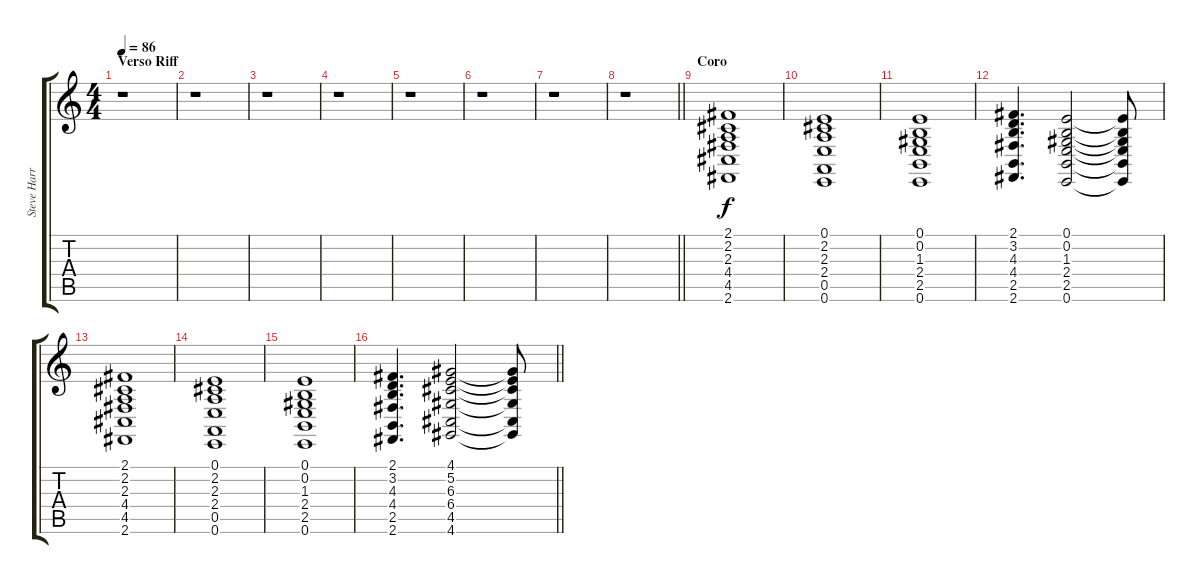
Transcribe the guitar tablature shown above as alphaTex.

\track ("Steve Harris (Teclado)" "Steve Harr") {instrument stringensemble1}
\staff {score tabs}
\tuning (E4 B3 G3 D3 A2 E2) {hide}
\ts (4 4)
\section ("" "Verso Riff")
\tempo 86
\clef g2
\ks c
r.1{dy f} |
r.1 |
r.1 |
r.1 |
r.1 |
r.1 |
r.1 |
\barLineRight lightlight
r.1 |
\section ("" "Coro")
(2.1 2.2 2.3 4.4 4.5 2.6).1 |
(0.1 2.2 2.3 2.4 0.5 0.6).1 |
(0.1 0.2 1.3 2.4 2.5 0.6).1 |
(2.1 3.2 4.3 4.4 2.5 2.6).4{d} (0.1 0.2 1.3 2.4 2.5 0.6).2 (0.1{t} 0.2{t} 1.3{t} 2.4{t} 2.5{t} 0.6{t}).8 |
(2.1 2.2 2.3 4.4 4.5 2.6).1 |
(0.1 2.2 2.3 2.4 0.5 0.6).1 |
(0.1 0.2 1.3 2.4 2.5 0.6).1 |
\barLineRight lightlight
(2.1 3.2 4.3 4.4 2.5 2.6).4{d} (4.1 5.2 6.3 6.4 4.5 4.6).2 (4.1{t} 5.2{t} 6.3{t} 6.4{t} 4.5{t} 4.6{t}).8
